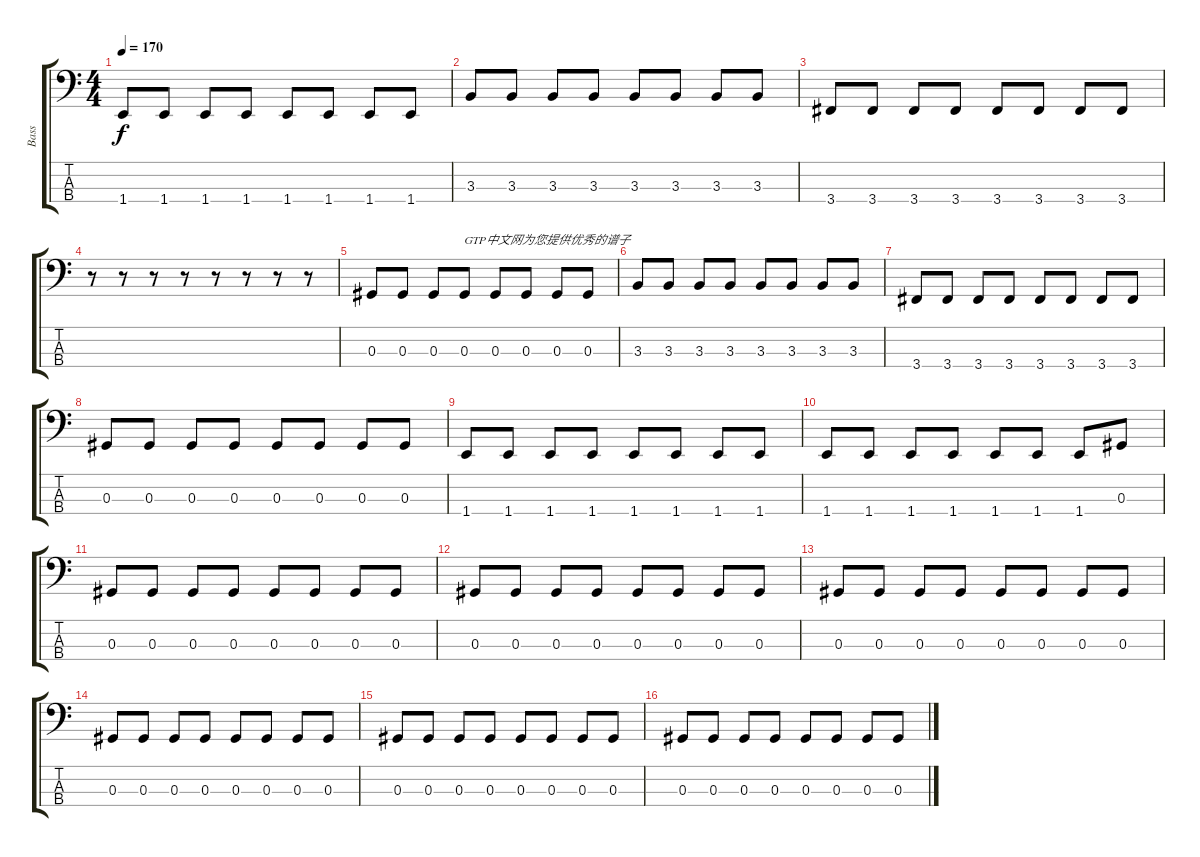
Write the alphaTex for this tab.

\track ("Bass" "Bass") {instrument electricbassfinger}
\staff {score tabs}
\tuning (Gb2 Db2 Ab1 Eb1) {hide}
\ts (4 4)
\tempo 170
\clef f4
\ks c
1.4.8{dy f} 1.4.8 1.4.8 1.4.8 1.4.8 1.4.8 1.4.8 1.4.8 |
3.3.8 3.3.8 3.3.8 3.3.8 3.3.8 3.3.8 3.3.8 3.3.8 |
3.4.8 3.4.8 3.4.8 3.4.8 3.4.8 3.4.8 3.4.8 3.4.8 |
r.8 r.8 r.8 r.8 r.8 r.8 r.8 r.8 |
0.3.8 0.3.8 0.3.8 0.3.8{txt "GTP中文网为您提供优秀的谱子"} 0.3.8 0.3.8 0.3.8 0.3.8 |
3.3.8 3.3.8 3.3.8 3.3.8 3.3.8 3.3.8 3.3.8 3.3.8 |
3.4.8 3.4.8 3.4.8 3.4.8 3.4.8 3.4.8 3.4.8 3.4.8 |
0.3.8 0.3.8 0.3.8 0.3.8 0.3.8 0.3.8 0.3.8 0.3.8 |
1.4.8 1.4.8 1.4.8 1.4.8 1.4.8 1.4.8 1.4.8 1.4.8 |
1.4.8 1.4.8 1.4.8 1.4.8 1.4.8 1.4.8 1.4.8 0.3.8 |
0.3.8 0.3.8 0.3.8 0.3.8 0.3.8 0.3.8 0.3.8 0.3.8 |
0.3.8 0.3.8 0.3.8 0.3.8 0.3.8 0.3.8 0.3.8 0.3.8 |
0.3.8 0.3.8 0.3.8 0.3.8 0.3.8 0.3.8 0.3.8 0.3.8 |
0.3.8 0.3.8 0.3.8 0.3.8 0.3.8 0.3.8 0.3.8 0.3.8 |
0.3.8 0.3.8 0.3.8 0.3.8 0.3.8 0.3.8 0.3.8 0.3.8 |
0.3.8 0.3.8 0.3.8 0.3.8 0.3.8 0.3.8 0.3.8 0.3.8
